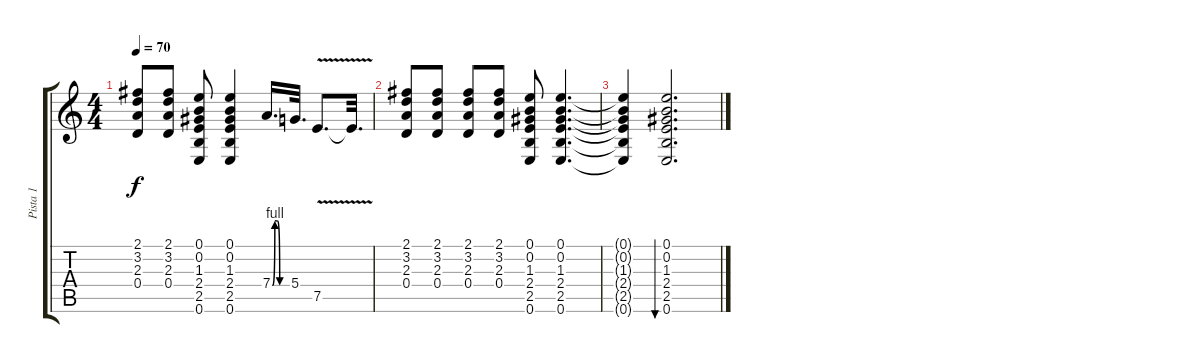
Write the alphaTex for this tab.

\track ("Pista 1" "Pista 1") {instrument overdrivenguitar}
\staff {score tabs}
\tuning (E4 B3 G3 D3 A2 E2) {hide}
\ts (4 4)
\tempo 70
\clef g2
\ks c
(2.1 3.2 2.3 0.4).8{dy f} (2.1 3.2 2.3 0.4).8 (0.1 0.2 1.3 2.4 2.5 0.6).8 (0.1 0.2 1.3 2.4 2.5 0.6).4 7.4{be (custom 0 0 10 4 20 4 30 0 60 0)}.16{d} 5.4.32{d} 7.5{v}.8{d} 7.5{t}.32{d} |
(2.1 3.2 2.3 0.4).8 (2.1 3.2 2.3 0.4).8 (2.1 3.2 2.3 0.4).8 (2.1 3.2 2.3 0.4).8 (0.1 0.2 1.3 2.4 2.5 0.6).8 (0.1 0.2 1.3 2.4 2.5 0.6).4{d} |
(0.1{t} 0.2{t} 1.3{t} 2.4{t} 2.5{t} 0.6{t}).4 (0.1 0.2 1.3 2.4 2.5 0.6).2{d bu 480}
